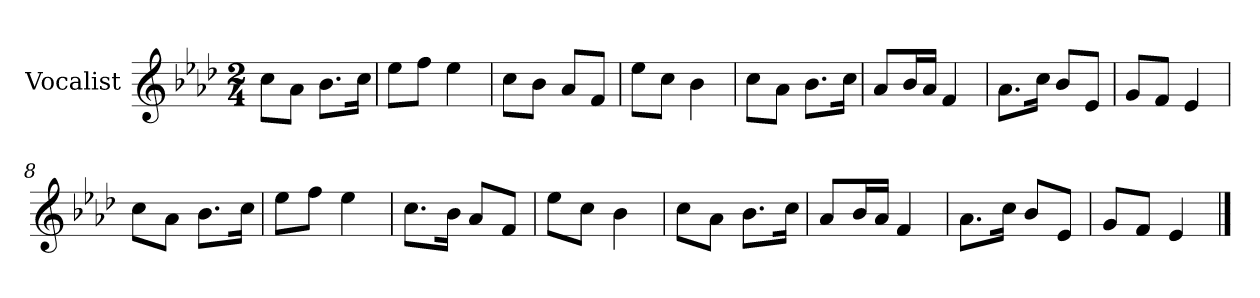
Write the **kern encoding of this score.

**kern
*part1
*staff1
*I"Vocalist
*k[b-e-a-d-]
*A-:
*M2/4
=
8ccL
8a-J
8.b-L
16ccJk
=1
8ee-L
8ffJ
4ee-
=2
8ccL
8b-J
8a-L
8fJ
=3
8ee-L
8ccJ
4b-
=4
8ccL
8a-J
8.b-L
16ccJk
=5
8a-L
16b-L
16a-JJ
4f
=6
8.a-L
16ccJk
8b-L
8e-J
=7
8gL
8fJ
4e-
=8
8ccL
8a-J
8.b-L
16ccJk
=9
8ee-L
8ffJ
4ee-
=10
8.ccL
16b-Jk
8a-L
8fJ
=11
8ee-L
8ccJ
4b-
=12
8ccL
8a-J
8.b-L
16ccJk
=13
8a-L
16b-L
16a-JJ
4f
=14
8.a-L
16ccJk
8b-L
8e-J
=15
8gL
8fJ
4e-
==
*-
